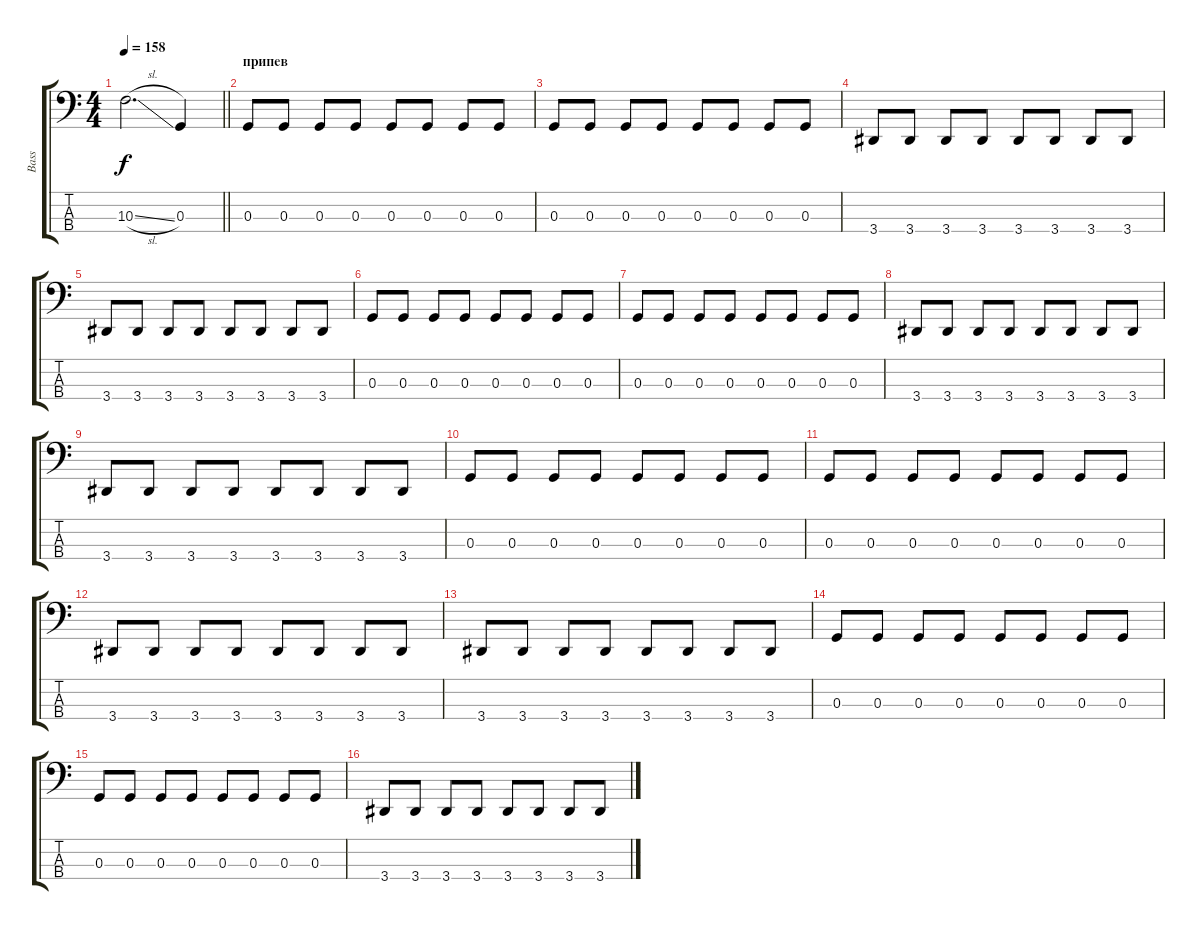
\track ("Bass" "Bass") {instrument electricbassfinger}
\staff {score tabs}
\tuning (F2 C2 G1 C1) {hide}
\ts (4 4)
\tempo 158
\clef f4
\barLineRight lightlight
\ks c
10.3{sl}.2{d dy f} 0.3.4 |
\section ("" "припев")
0.3.8 0.3.8 0.3.8 0.3.8 0.3.8 0.3.8 0.3.8 0.3.8 |
0.3.8 0.3.8 0.3.8 0.3.8 0.3.8 0.3.8 0.3.8 0.3.8 |
3.4.8 3.4.8 3.4.8 3.4.8 3.4.8 3.4.8 3.4.8 3.4.8 |
3.4.8 3.4.8 3.4.8 3.4.8 3.4.8 3.4.8 3.4.8 3.4.8 |
0.3.8 0.3.8 0.3.8 0.3.8 0.3.8 0.3.8 0.3.8 0.3.8 |
0.3.8 0.3.8 0.3.8 0.3.8 0.3.8 0.3.8 0.3.8 0.3.8 |
3.4.8 3.4.8 3.4.8 3.4.8 3.4.8 3.4.8 3.4.8 3.4.8 |
3.4.8 3.4.8 3.4.8 3.4.8 3.4.8 3.4.8 3.4.8 3.4.8 |
0.3.8 0.3.8 0.3.8 0.3.8 0.3.8 0.3.8 0.3.8 0.3.8 |
0.3.8 0.3.8 0.3.8 0.3.8 0.3.8 0.3.8 0.3.8 0.3.8 |
3.4.8 3.4.8 3.4.8 3.4.8 3.4.8 3.4.8 3.4.8 3.4.8 |
3.4.8 3.4.8 3.4.8 3.4.8 3.4.8 3.4.8 3.4.8 3.4.8 |
0.3.8 0.3.8 0.3.8 0.3.8 0.3.8 0.3.8 0.3.8 0.3.8 |
0.3.8 0.3.8 0.3.8 0.3.8 0.3.8 0.3.8 0.3.8 0.3.8 |
3.4.8 3.4.8 3.4.8 3.4.8 3.4.8 3.4.8 3.4.8 3.4.8
